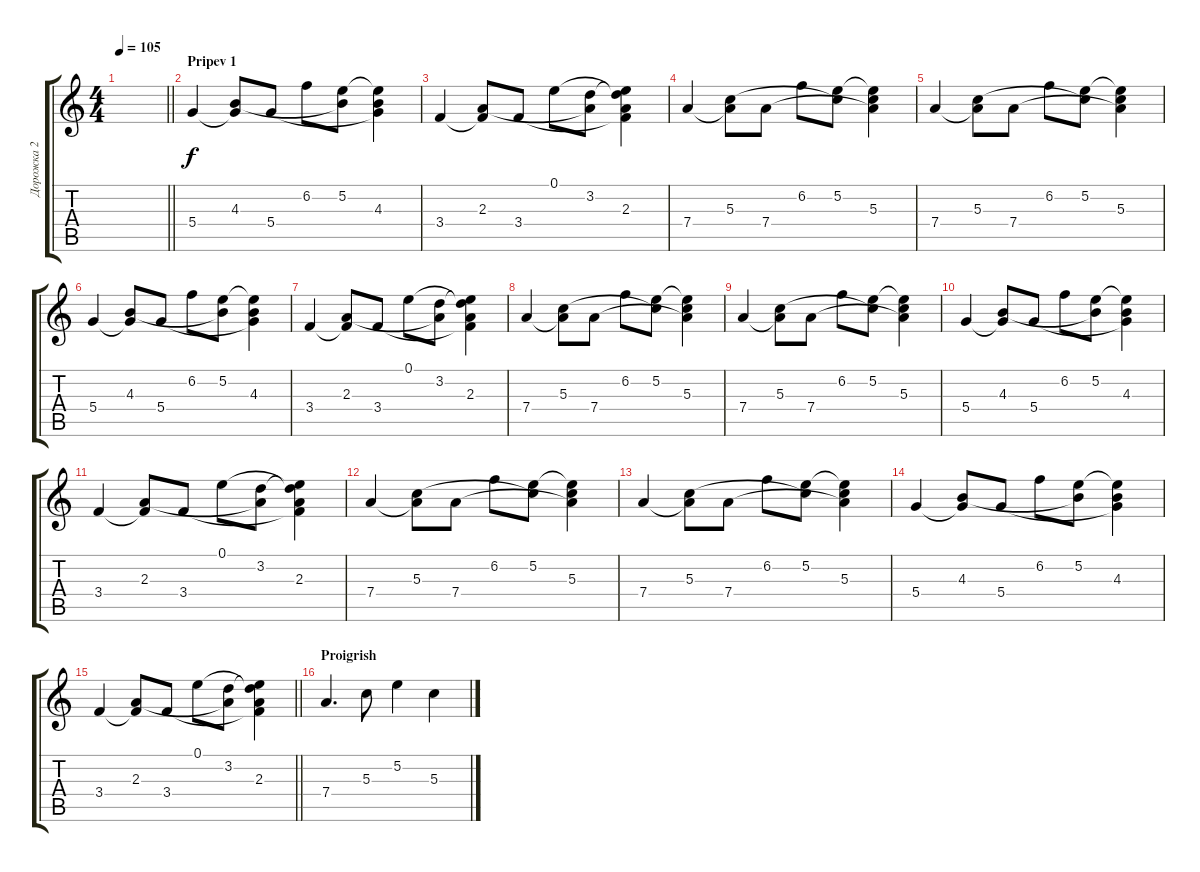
\track ("Дорожка 2" "Дорожка 2") {instrument acousticguitarsteel}
\staff {score tabs}
\tuning (E4 B3 G3 D3 A2 E2) {hide}
\ts (4 4)
\tempo 105
\clef g2
\barLineRight lightlight
\ks c
|
\section ("" "Pripev 1")
5.4.4 (4.3 5.4{t}).8 5.4.8 6.2.8 (5.2 4.3{t}).8 (5.2{t} 4.3 5.4{t}).4 |
3.4.4 (2.3 3.4{t}).8 3.4.8 0.1.8 (3.2 2.3{t}).8 (0.1{t} 3.2{t} 2.3 3.4{t}).4 |
7.4.4 (5.3 7.4{t}).8 7.4.8 6.2.8 (5.2 5.3{t}).8 (5.2{t} 5.3 7.4{t}).4 |
7.4.4 (5.3 7.4{t}).8 7.4.8 6.2.8 (5.2 5.3{t}).8 (5.2{t} 5.3 7.4{t}).4 |
5.4.4 (4.3 5.4{t}).8 5.4.8 6.2.8 (5.2 4.3{t}).8 (5.2{t} 4.3 5.4{t}).4 |
3.4.4 (2.3 3.4{t}).8 3.4.8 0.1.8 (3.2 2.3{t}).8 (0.1{t} 3.2{t} 2.3 3.4{t}).4 |
7.4.4 (5.3 7.4{t}).8 7.4.8 6.2.8 (5.2 5.3{t}).8 (5.2{t} 5.3 7.4{t}).4 |
7.4.4 (5.3 7.4{t}).8 7.4.8 6.2.8 (5.2 5.3{t}).8 (5.2{t} 5.3 7.4{t}).4 |
5.4.4 (4.3 5.4{t}).8 5.4.8 6.2.8 (5.2 4.3{t}).8 (5.2{t} 4.3 5.4{t}).4 |
3.4.4 (2.3 3.4{t}).8 3.4.8 0.1.8 (3.2 2.3{t}).8 (0.1{t} 3.2{t} 2.3 3.4{t}).4 |
7.4.4 (5.3 7.4{t}).8 7.4.8 6.2.8 (5.2 5.3{t}).8 (5.2{t} 5.3 7.4{t}).4 |
7.4.4 (5.3 7.4{t}).8 7.4.8 6.2.8 (5.2 5.3{t}).8 (5.2{t} 5.3 7.4{t}).4 |
5.4.4 (4.3 5.4{t}).8 5.4.8 6.2.8 (5.2 4.3{t}).8 (5.2{t} 4.3 5.4{t}).4 |
\barLineRight lightlight
3.4.4 (2.3 3.4{t}).8 3.4.8 0.1.8 (3.2 2.3{t}).8 (0.1{t} 3.2{t} 2.3 3.4{t}).4 |
\section ("" "Proigrish")
7.4.4{d} 5.3.8 5.2.4 5.3.4
